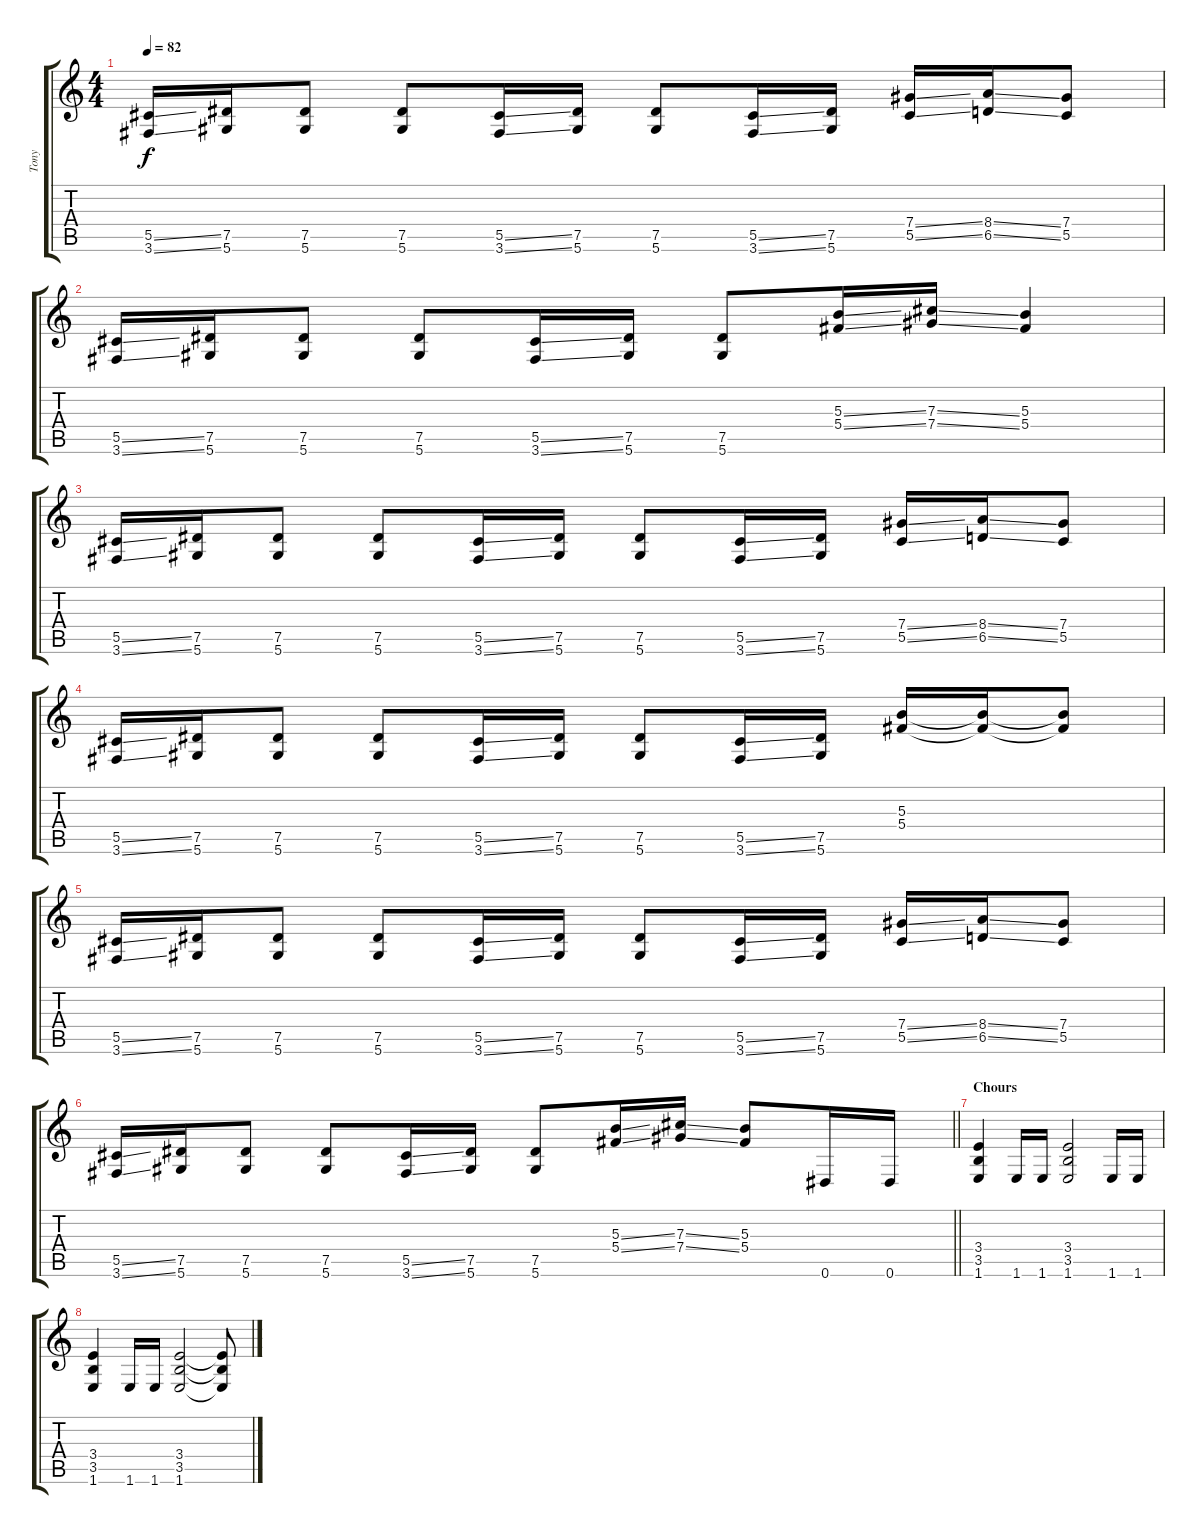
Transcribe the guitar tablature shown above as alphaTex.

\track ("Tony" "Tony") {instrument distortionguitar}
\staff {score tabs}
\tuning (Eb4 Bb3 Gb3 Db3 Ab2 Eb2) {hide}
\ts (4 4)
\tempo 82
\clef g2
\ks c
(5.5{ss} 3.6{ss}).16{dy f} (7.5 5.6).16 (7.5 5.6).8 (7.5 5.6).8 (5.5{ss} 3.6{ss}).16 (7.5 5.6).16 (7.5 5.6).8 (5.5{ss} 3.6{ss}).16 (7.5 5.6).16 (7.4{ss} 5.5{ss}).16 (8.4{ss} 6.5{ss}).16 (7.4 5.5).8 |
(5.5{ss} 3.6{ss}).16 (7.5 5.6).16 (7.5 5.6).8 (7.5 5.6).8 (5.5{ss} 3.6{ss}).16 (7.5 5.6).16 (7.5 5.6).8 (5.3{ss} 5.4{ss}).16 (7.3{ss} 7.4{ss}).16 (5.3 5.4).4 |
(5.5{ss} 3.6{ss}).16 (7.5 5.6).16 (7.5 5.6).8 (7.5 5.6).8 (5.5{ss} 3.6{ss}).16 (7.5 5.6).16 (7.5 5.6).8 (5.5{ss} 3.6{ss}).16 (7.5 5.6).16 (7.4{ss} 5.5{ss}).16 (8.4{ss} 6.5{ss}).16 (7.4 5.5).8 |
(5.5{ss} 3.6{ss}).16 (7.5 5.6).16 (7.5 5.6).8 (7.5 5.6).8 (5.5{ss} 3.6{ss}).16 (7.5 5.6).16 (7.5 5.6).8 (5.5{ss} 3.6{ss}).16 (7.5 5.6).16 (5.3 5.4).16 (5.3{t} 5.4{t}).16 (5.3{t} 5.4{t}).8 |
(5.5{ss} 3.6{ss}).16 (7.5 5.6).16 (7.5 5.6).8 (7.5 5.6).8 (5.5{ss} 3.6{ss}).16 (7.5 5.6).16 (7.5 5.6).8 (5.5{ss} 3.6{ss}).16 (7.5 5.6).16 (7.4{ss} 5.5{ss}).16 (8.4{ss} 6.5{ss}).16 (7.4 5.5).8 |
\barLineRight lightlight
(5.5{ss} 3.6{ss}).16 (7.5 5.6).16 (7.5 5.6).8 (7.5 5.6).8 (5.5{ss} 3.6{ss}).16 (7.5 5.6).16 (7.5 5.6).8 (5.3{ss} 5.4{ss}).16 (7.3{ss} 7.4{ss}).16 (5.3 5.4).8 0.6.16 0.6.16 |
\section ("" "Chours")
(3.4 3.5 1.6).4 1.6.16 1.6.16 (3.4 3.5 1.6).2 1.6.16 1.6.16 |
(3.4 3.5 1.6).4 1.6.16 1.6.16 (3.4 3.5 1.6).2 (3.4{t} 3.5{t} 1.6{t}).8
